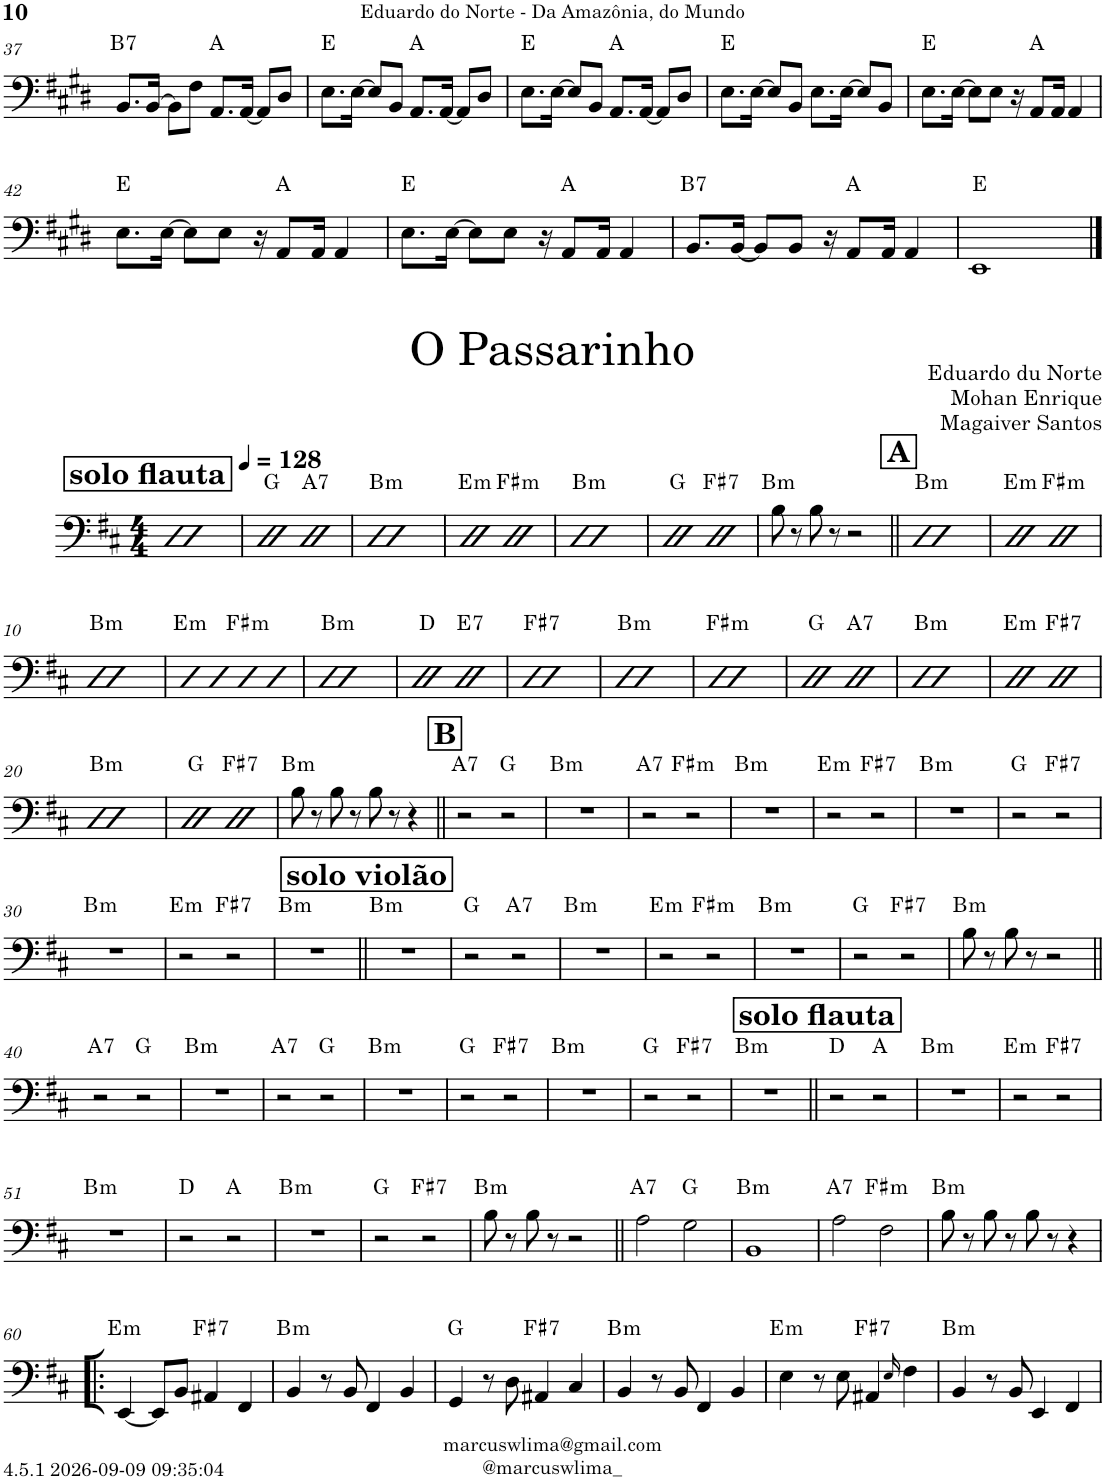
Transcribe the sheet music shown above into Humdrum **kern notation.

**kern	**harte
*part1	*part1
*staff1	*
*I"Electric Bass	*
*I'B.	*
!!LO:PB:g=z
*clefF4	*
*Trd7c12	*
*k[f#c#g#d#]	*
*M4/4	*
=37	=37
!	!LO:H:kt=7
8.BB/L	B:7
[16BB/Jk	.
8BB\L]	.
8F#\J	.
8.AA/L	A:maj
[16AA/Jk	.
8AA/L]	.
8D#/J	.
=38	=38
8.E\L	E:maj
[16E\Jk	.
8E/L]	.
8BB/J	.
8.AA/L	A:maj
[16AA/Jk	.
8AA/L]	.
8D#/J	.
=39	=39
8.E\L	E:maj
[16E\Jk	.
8E/L]	.
8BB/J	.
8.AA/L	A:maj
[16AA/Jk	.
8AA/L]	.
8D#/J	.
=40	=40
8.E\L	E:maj
[16E\Jk	.
8E/L]	.
8BB/J	.
8.E\L	.
[16E\Jk	.
8E/L]	.
8BB/J	.
=41	=41
8.E\L	E:maj
[16E\Jk	.
8E\L]	.
8E\J	.
16r	.
8AA/L	A:maj
16AA/Jk	.
4AA/	.
!!LO:LB:g=z
=42	=42
8.E\L	E:maj
[16E\Jk	.
8E\L]	.
8E\J	.
16r	.
8AA/L	A:maj
16AA/Jk	.
4AA/	.
=43	=43
8.E\L	E:maj
[16E\Jk	.
8E\L]	.
8E\J	.
16r	.
8AA/L	A:maj
16AA/Jk	.
4AA/	.
=44	=44
!	!LO:H:kt=7
8.BB/L	B:7
[16BB/Jk	.
8BB/L]	.
8BB/J	.
16r	.
8AA/L	A:maj
16AA/Jk	.
4AA/	.
=45	=45
1EE	E:maj
!!LO:LB:g=z
==1	==1
!!LO:REH:place=s1:a:B:cj:fs=14:t=solo flauta
*k[f#c#]	*
*M4/4	*
*MM128	*
1D	.
=2	=2
2D	G:maj
!	!LO:H:kt=7
2D	A:7
=3	=3
!	!LO:H:kt=m
1D	B:min
=4	=4
!	!LO:H:kt=m
2D	E:min
!	!LO:H:kt=m
2D	F#:min
=5	=5
!	!LO:H:kt=m
1D	B:min
=6	=6
2D	G:maj
!	!LO:H:kt=7
2D	F#:7
=7	=7
!	!LO:H:kt=m
8B\	B:min
8r	.
8B\	.
8r	.
2r	.
!!LO:REH:place=s1:a:B:cj:fs=14:t=A
=8||	=8||
!	!LO:H:kt=m
1D	B:min
=9	=9
!	!LO:H:kt=m
2D	E:min
!	!LO:H:kt=m
2D	F#:min
!!LO:LB:g=z
=10	=10
!	!LO:H:kt=m
1D	B:min
=11	=11
!	!LO:H:kt=m
4D	E:min
4D	.
!	!LO:H:kt=m
4D	F#:min
4D	.
=12	=12
!	!LO:H:kt=m
1D	B:min
=13	=13
2D	D:maj
!	!LO:H:kt=7
2D	E:7
=14	=14
!	!LO:H:kt=7
1D	F#:7
=15	=15
!	!LO:H:kt=m
1D	B:min
=16	=16
!	!LO:H:kt=m
1D	F#:min
=17	=17
2D	G:maj
!	!LO:H:kt=7
2D	A:7
=18	=18
!	!LO:H:kt=m
1D	B:min
=19	=19
!	!LO:H:kt=m
2D	E:min
!	!LO:H:kt=7
2D	F#:7
!!LO:LB:g=z
=20	=20
!	!LO:H:kt=m
1D	B:min
=21	=21
2D	G:maj
!	!LO:H:kt=7
2D	F#:7
=22	=22
!	!LO:H:kt=m
8B\	B:min
8r	.
8B\	.
8r	.
8B\	.
8r	.
4r	.
!!LO:REH:place=s1:a:B:cj:fs=14:t=B
=23||	=23||
!	!LO:H:kt=7
2r	A:7
2r	G:maj
=24	=24
!	!LO:H:kt=m
1r	B:min
=25	=25
!	!LO:H:kt=7
2r	A:7
!	!LO:H:kt=m
2r	F#:min
=26	=26
!	!LO:H:kt=m
1r	B:min
=27	=27
!	!LO:H:kt=m
2r	E:min
!	!LO:H:kt=7
2r	F#:7
=28	=28
!	!LO:H:kt=m
1r	B:min
=29	=29
2r	G:maj
!	!LO:H:kt=7
2r	F#:7
!!LO:LB:g=z
=30	=30
!	!LO:H:kt=m
1r	B:min
=31	=31
!	!LO:H:kt=m
2r	E:min
!	!LO:H:kt=7
2r	F#:7
=32	=32
!	!LO:H:kt=m
1r	B:min
!!LO:REH:place=s1:a:B:cj:fs=14:t=solo violão
=33||	=33||
!	!LO:H:kt=m
1r	B:min
=34	=34
2r	G:maj
!	!LO:H:kt=7
2r	A:7
=35	=35
!	!LO:H:kt=m
1r	B:min
=36	=36
!	!LO:H:kt=m
2r	E:min
!	!LO:H:kt=m
2r	F#:min
=37	=37
!	!LO:H:kt=m
1r	B:min
=38	=38
2r	G:maj
!	!LO:H:kt=7
2r	F#:7
=39	=39
!	!LO:H:kt=m
8B\	B:min
8r	.
8B\	.
8r	.
2r	.
!!LO:LB:g=z
=40||	=40||
!	!LO:H:kt=7
2r	A:7
2r	G:maj
=41	=41
!	!LO:H:kt=m
1r	B:min
=42	=42
!	!LO:H:kt=7
2r	A:7
2r	G:maj
=43	=43
!	!LO:H:kt=m
1r	B:min
=44	=44
2r	G:maj
!	!LO:H:kt=7
2r	F#:7
=45	=45
!	!LO:H:kt=m
1r	B:min
=46	=46
2r	G:maj
!	!LO:H:kt=7
2r	F#:7
=47	=47
!	!LO:H:kt=m
1r	B:min
!!LO:REH:place=s1:a:B:cj:fs=14:t=solo flauta
=48||	=48||
2r	D:maj
2r	A:maj
=49	=49
!	!LO:H:kt=m
1r	B:min
=50	=50
!	!LO:H:kt=m
2r	E:min
!	!LO:H:kt=7
2r	F#:7
!!LO:LB:g=z
=51	=51
!	!LO:H:kt=m
1r	B:min
=52	=52
2r	D:maj
2r	A:maj
=53	=53
!	!LO:H:kt=m
1r	B:min
=54	=54
2r	G:maj
!	!LO:H:kt=7
2r	F#:7
=55	=55
!	!LO:H:kt=m
8B\	B:min
8r	.
8B\	.
8r	.
2r	.
=56||	=56||
!	!LO:H:kt=7
2A\	A:7
2G\	G:maj
=57	=57
!	!LO:H:kt=m
1BB	B:min
=58	=58
!	!LO:H:kt=7
2A\	A:7
!	!LO:H:kt=m
2F#\	F#:min
=59	=59
!	!LO:H:kt=m
8B\	B:min
8r	.
8B\	.
8r	.
8B\	.
8r	.
4r	.
!!LO:LB:g=z
=60!|:	=60!|:
!	!LO:H:kt=m
[4EE/	E:min
8EE/L]	.
8BB/J	.
!	!LO:H:kt=7
4AA#X/	F#:7
4FF#/	.
=61	=61
!	!LO:H:kt=m
4BB/	B:min
8r	.
8BB/	.
4FF#/	.
4BB/	.
=62	=62
4GG/	G:maj
8r	.
8D\	.
!	!LO:H:kt=7
4AA#X/	F#:7
4C#/	.
=63	=63
!	!LO:H:kt=m
4BB/	B:min
8r	.
8BB/	.
4FF#/	.
4BB/	.
=64	=64
!	!LO:H:kt=m
4E\	E:min
8r	.
8E\	.
!	!LO:H:kt=7
4AA#X/	F#:7
16qE/	.
4F#\	.
=65	=65
!	!LO:H:kt=m
4BB/	B:min
8r	.
8BB/	.
4EE/	.
4FF#/	.
=	=
*-	*-
